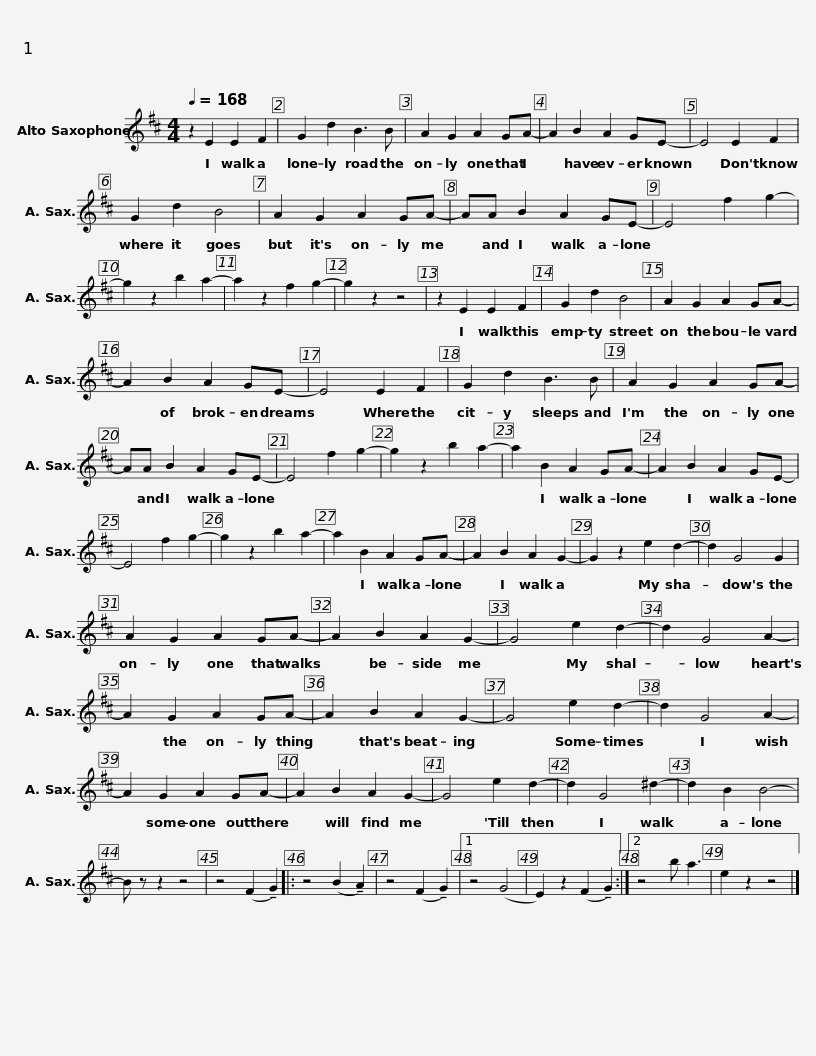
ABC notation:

X:1
L:1/8
Q:1/4=168
M:4/4
I:linebreak $
K:none
V:1 treble transpose=-9
V:1
[K:D] z2 E2 E2 F2 | G2 d2 B3 B | A2 G2 A2 GA- | A2 B2 A2 GE- | E4 E2 F2 | %5
 G2 d2 B4 |$ A2 G2 A2 GA- | AA B2 A2 GE- | E4 f2 g2- | g2 z2 b2 a2- | %10
 a2 z2 f2 g2- | g2 z2 z4 | z2 E2 E2 F2 | G2 d2 B4 |$ A2 G2 A2 GA- | %15
 A2 B2 A2 GE- | E4 E2 F2 | G2 d2 B3 B | A2 G2 A2 GA- | AA B2 A2 GE- |$ %20
 E4 f2 g2- | g2 z2 b2 a2- | a2 B2 A2 GA- | A2 B2 A2 GE- | E4 f2 g2- | %25
 g2 z2 b2 a2- | a2 B2 A2 GA- | A2 B2 A2 G2- |$ G2 z2 e2 d2- | d2 G4 G2 | %30
 A2 G2 A2 GA- | A2 B2 A2 G2- | G4 e2 d2- | d2 G4 A2- | A2 G2 A2 GA- |$ %35
 A2 B2 A2 G2- | G4 e2 d2- | d2 G4 A2- | A2 G2 A2 GA- | A2 B2 A2 G2- | %40
 G4 e2 d2- | d2 G4 ^d2- |$ d2 B2 B4- | B z z2 z4 | z4 (F2 !tenuto!G2) |: %45
 z4 (B2 !tenuto!A2) | z4 (F2 !tenuto!G2) |1 z4 (G4 | E2) z2 (F2 !tenuto!G2) :|2 z4 b a3 | %50
 e2 z2 z4 |] %51
